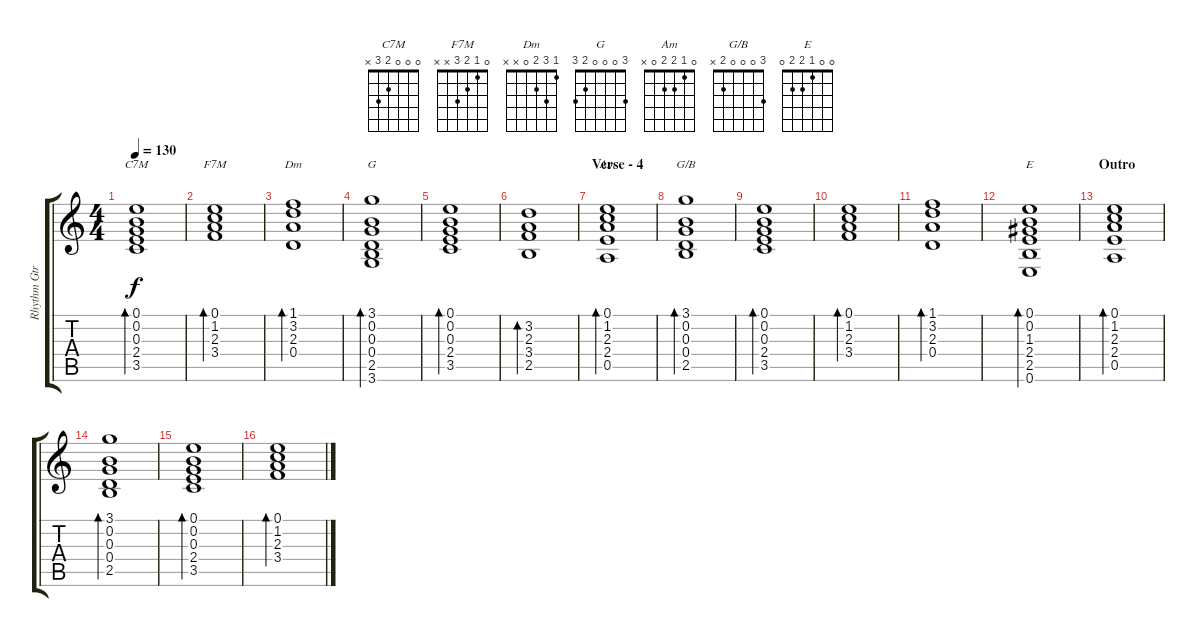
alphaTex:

\track ("Rhythm Gtr. 2" "Rhythm Gtr") {instrument acousticguitarsteel}
\staff {score tabs}
\tuning (E4 B3 G3 D3 A2 E2) {hide}
\chord ("C7M" 0 0 0 2 3 x)
\chord ("F7M" 0 1 2 3 x x)
\chord ("Dm" 1 3 2 0 x x)
\chord ("G" 3 0 0 0 2 3)
\chord ("Am" 0 1 2 2 0 x)
\chord ("G/B" 3 0 0 0 2 x)
\chord ("E" 0 0 1 2 2 0)
\ts (4 4)
\tempo 130
\clef g2
\ks c
(0.1 0.2 0.3 2.4 3.5).1{bd 120 ch "C7M" dy f} |
(0.1 1.2 2.3 3.4).1{bd 120 ch "F7M"} |
(1.1 3.2 2.3 0.4).1{bd 120 ch "Dm"} |
(3.1 0.2 0.3 0.4 2.5 3.6).1{bd 120 ch "G"} |
(0.1 0.2 0.3 2.4 3.5).1{bd 120} |
(3.2 2.3 3.4 2.5).1{bd 120} |
\section ("" "Verse - 4")
(0.1 1.2 2.3 2.4 0.5).1{bd 120 ch "Am"} |
(3.1 0.2 0.3 0.4 2.5).1{bd 120 ch "G/B"} |
(0.1 0.2 0.3 2.4 3.5).1{bd 120} |
(0.1 1.2 2.3 3.4).1{bd 120} |
(1.1 3.2 2.3 0.4).1{bd 120} |
(0.1 0.2 1.3 2.4 2.5 0.6).1{bd 120 ch "E"} |
\section ("" "Outro")
(0.1 1.2 2.3 2.4 0.5).1{bd 120} |
(3.1 0.2 0.3 0.4 2.5).1{bd 120} |
(0.1 0.2 0.3 2.4 3.5).1{bd 120} |
(0.1 1.2 2.3 3.4).1{bd 120}
